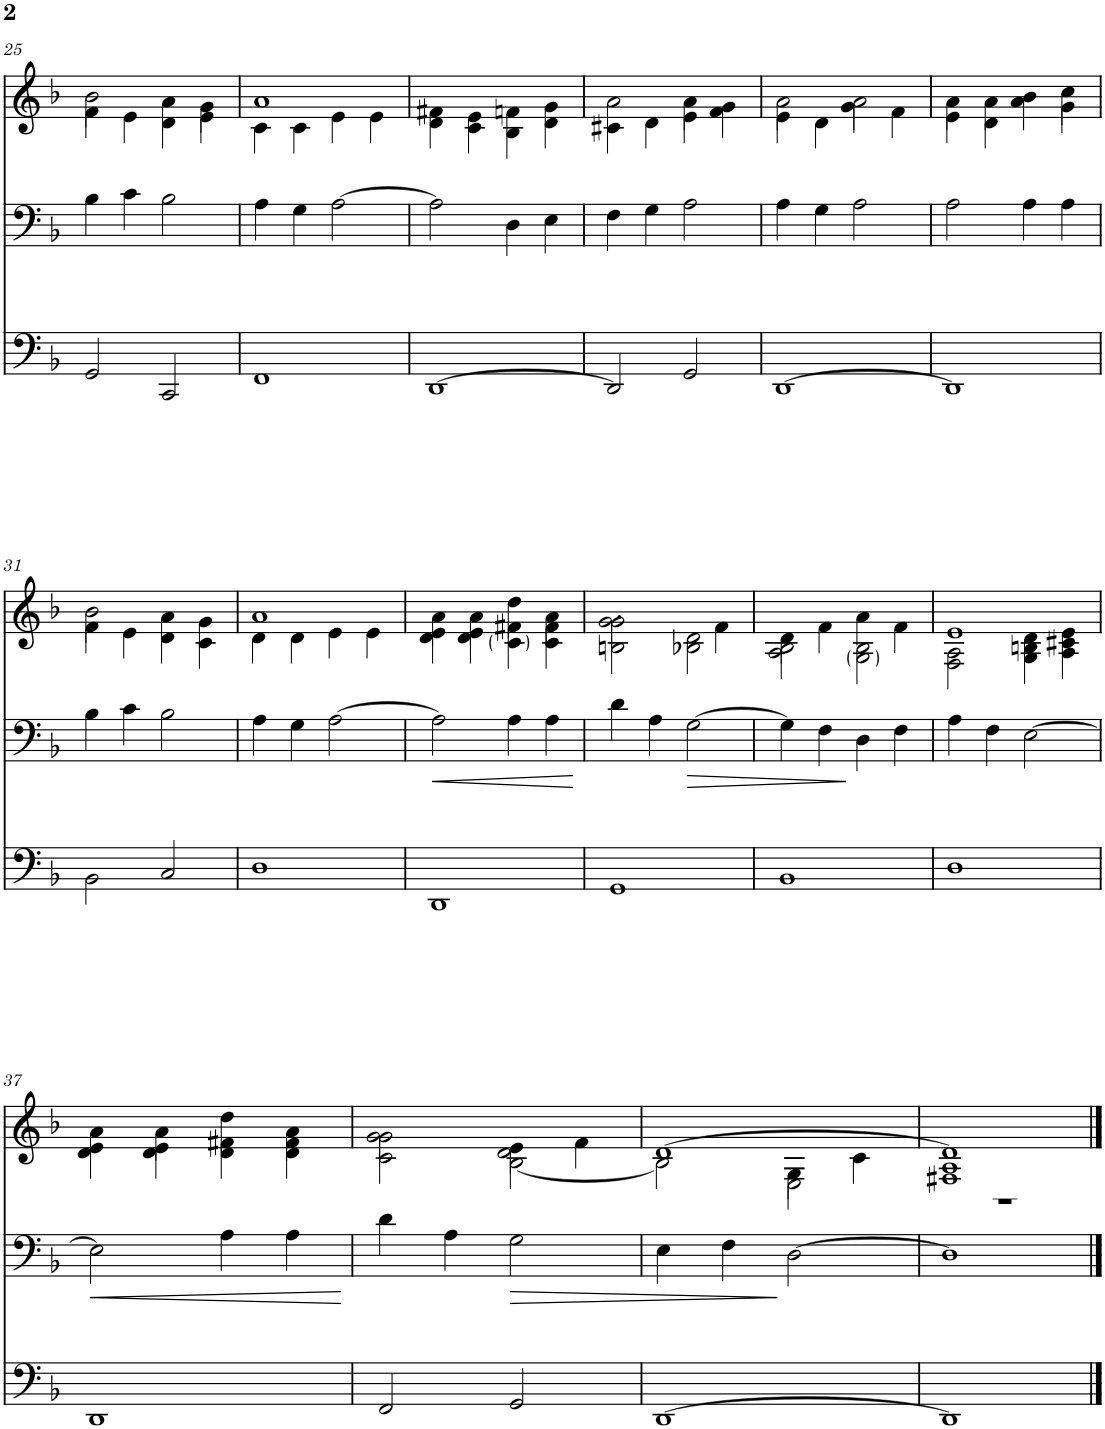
**kern	**kern	**dynam	**kern
*part3	*part2	*part2	*part1
*staff3	*staff2	*staff2	*staff1
*I"three	*I"two	*	*I"one
!!LO:PB:g=z
*clefF4	*clefF4	*	*clefG2
*k[b-]	*k[b-]	*	*k[b-]
=25	=25	=25	=25
*	*	*	*^
2GG/	4B-\	.	2b-\	4f\
.	4c\	.	.	4e\
2CC/	2B-\	.	4a\	4d\
.	.	.	4g\	4e\
=26	=26	=26	=26	=26
1FF	4A\	.	1a	4c\
.	4G\	.	.	4c\
.	[2A\	.	.	4e\
.	.	.	.	4e\
*	*	*	*v	*v
=27	=27	=27	=27
[1DD	2A\]	.	4d\ 4f#X\
.	.	.	4c\ 4e\
.	4D\	.	4B-\ 4fn\
.	4E\	.	4d\ 4g\
=28	=28	=28	=28
*	*	*	*^
2DD/]	4F\	.	2a\	4c#X\
.	4G\	.	.	4d\
2GG/	2A\	.	4a\	4e\
.	.	.	4g\	4f\
=29	=29	=29	=29	=29
[1DD	4A\	.	2a\	4e\
.	4G\	.	.	4d\
.	2A\	.	2a\	4g\
.	.	.	.	4f\
=30	=30	=30	=30	=30
1DD]	2A\	.	4a\	4e\
.	.	.	4a\	4d\
.	4A\	.	4b-\	4a\
.	4A\	.	4cc\	4g\
!!LO:LB:g=z	!!
=31	=31	=31	=31	=31
2BB-\	4B-\	.	2b-\	4f\
.	4c\	.	.	4e\
2C/	2B-\	.	4a\	4d\
.	.	.	4g\	4c\
=32	=32	=32	=32	=32
1D	4A\	.	1a	4d\
.	4G\	.	.	4d\
.	[2A\	.	.	4e\
.	.	.	.	4e\
=33	=33	=33	=33	=33
!	!	!LO:HP:b	!	!
1DD	2A\]	<	4a\	4d\ 4e\
.	.	.	4a\	4d\ 4e\
.	4A\	.	4dd\	4c\ 4f#X\
.	4A\	.	4a\	4c\ 4f#\
*	*	*	*v	*v
.	.	[	.
=34	=34	=34	=34
*	*	*	*^
1GG	4d\	.	2.g\	2Bn\ 2g\
.	4A\	.	.	.
!	!	!LO:HP:b	!	!
.	[2G\	>	.	2B-X\ 2d\
.	.	.	4f\	.
=35	=35	=35	=35	=35
1BB-	4G\]	.	4d\	2A\ 2B-\
.	4F\	.	4f\	.
.	4D\	]	4a\	2G\ 2B-\
.	4F\	.	4f\	.
=36	=36	=36	=36	=36
1D	4A\	.	1e	2F\ 2A\
.	4F\	.	.	.
.	[2E\	.	.	4G\ 4Bn\ 4d\
.	.	.	.	4A\ 4c#X\ 4e\
!!LO:LB:g=z	!!
=37	=37	=37	=37	=37
!	!	!LO:HP:b	!	!
1DD	2E\]	<	4a\	4d\ 4e\
.	.	.	4a\	4d\ 4e\
.	4A\	.	4dd\	4d\ 4f#X\
.	4A\	.	4a\	4d\ 4f#\
*	*	*	*v	*v
.	.	[	.
=38	=38	=38	=38
*	*	*	*^
2FF/	4d\	.	2g\	2c\ 2g\
.	4A\	.	.	.
!	!	!LO:HP:b	!	!
2GG/	2G\	>	4e\	[2B-\ 2d\
.	.	.	4f\	.
=39	=39	=39	=39	=39
*	*	*	*	*^
[1DD	4E\	.	[>1d	2B-\]	2ryy
.	4F\	.	.	.	.
.	[2D\	]	.	4G\	2E\
.	.	.	.	4c\	.
=40	=40	=40	=40	=40	=40
1DD]	1D]	.	1d]	1F#X 1A	1r
*	*	*	*v	*v	*v
==	==	==	==
*-	*-	*-	*-
